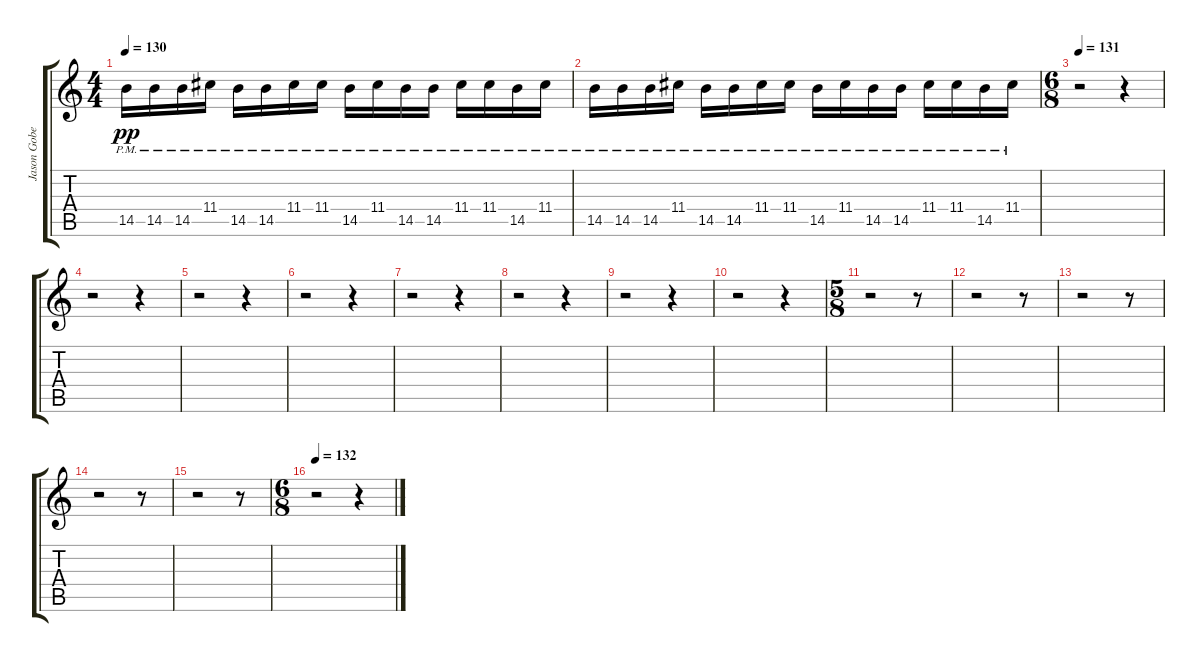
\track ("Jason Gobel (clean)" "Jason Gobe") {instrument electricguitarjazz}
\staff {score tabs}
\tuning (E4 B3 G3 D3 A2 E2) {hide}
\ts (4 4)
\tempo 130
\clef g2
\ks c
14.5{pm}.16{dy pp} 14.5{pm}.16 14.5{pm}.16 11.4{pm}.16 14.5{pm}.16 14.5{pm}.16 11.4{pm}.16 11.4{pm}.16 14.5{pm}.16 11.4{pm}.16 14.5{pm}.16 14.5{pm}.16 11.4{pm}.16 11.4{pm}.16 14.5{pm}.16 11.4{pm}.16 |
14.5{pm}.16 14.5{pm}.16 14.5{pm}.16 11.4{pm}.16 14.5{pm}.16 14.5{pm}.16 11.4{pm}.16 11.4{pm}.16 14.5{pm}.16 11.4{pm}.16 14.5{pm}.16 14.5{pm}.16 11.4{pm}.16 11.4{pm}.16 14.5{pm}.16 11.4{pm}.16 |
\ts (6 8)
\tempo 131
r.2 r.4 |
r.2 r.4 |
r.2 r.4 |
r.2 r.4 |
r.2 r.4 |
r.2 r.4 |
r.2 r.4 |
r.2 r.4 |
\ts (5 8)
r.2 r.8 |
r.2 r.8 |
r.2 r.8 |
r.2 r.8 |
r.2 r.8 |
\ts (6 8)
\tempo 132
r.2 r.4
